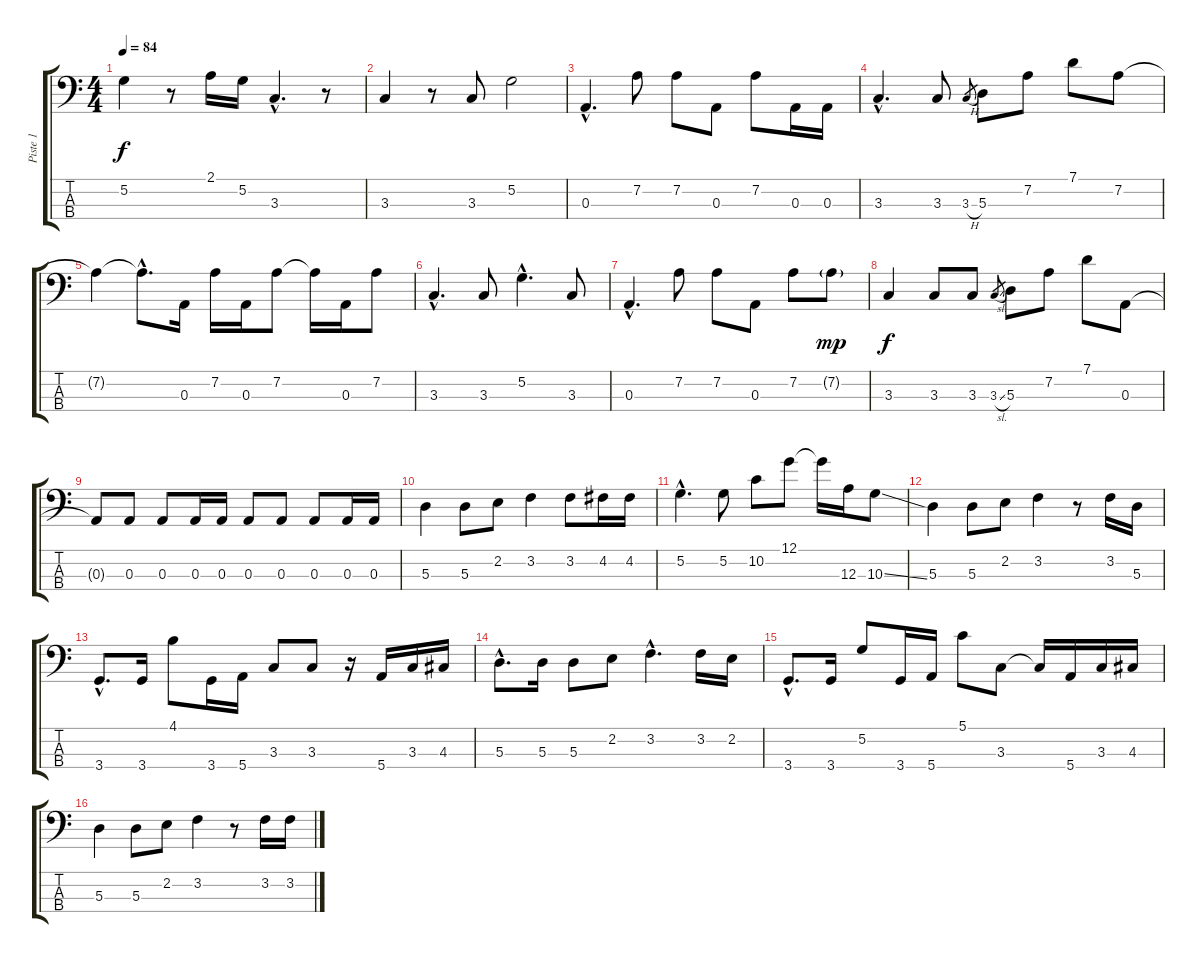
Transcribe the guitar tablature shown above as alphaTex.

\track ("Piste 1" "Piste 1") {instrument electricbassfinger}
\staff {score tabs}
\tuning (G2 D2 A1 E1) {hide}
\ts (4 4)
\tempo 84
\clef f4
\ks c
5.2.4{dy f} r.8 2.1.16 5.2.16 3.3{hac}.4{d} r.8 |
3.3.4 r.8 3.3.8 5.2.2 |
0.3{hac}.4{d} 7.2.8 7.2.8 0.3.8 7.2.8 0.3.16 0.3.16 |
3.3{hac}.4{d} 3.3.8 3.3{h}.8{gr} 5.3.8 7.2.8 7.1.8 7.2.8 |
7.2{t}.4 7.2{hac t}.8{d} 0.3.16 7.2.16 0.3.16 7.2.8 7.2{t}.16 0.3.16 7.2.8 |
3.3{hac}.4{d} 3.3.8 5.2{hac}.4{d} 3.3.8 |
0.3{hac}.4{d} 7.2.8 7.2.8 0.3.8 7.2.8 7.2{g}.8{dy mp} |
3.3.4{dy f} 3.3.8 3.3.8 3.3{sl}.8{gr} 5.3.8 7.2.8 7.1.8 0.3.8 |
0.3{t}.8 0.3.8 0.3.8 0.3.16 0.3.16 0.3.8 0.3.8 0.3.8 0.3.16 0.3.16 |
5.3.4 5.3.8 2.2.8 3.2.4 3.2.8 4.2.16 4.2.16 |
5.2{hac}.4{d} 5.2.8 10.2.8 12.1.8 12.1{t}.16 12.3.16 10.3{ss}.8 |
5.3.4 5.3.8 2.2.8 3.2.4 r.8 3.2.16 5.3.16 |
3.4{hac}.8{d} 3.4.16 4.1.8 3.4.16 5.4.16 3.3.8 3.3.8 r.16 5.4.16 3.3.16 4.3.16 |
5.3{hac}.8{d} 5.3.16 5.3.8 2.2.8 3.2{hac}.4{d} 3.2.16 2.2.16 |
3.4{hac}.8{d} 3.4.16 5.2.8 3.4.16 5.4.16 5.1.8 3.3.8 3.3{t}.16 5.4.16 3.3.16 4.3.16 |
5.3.4 5.3.8 2.2.8 3.2.4 r.8 3.2.16 3.2.16
